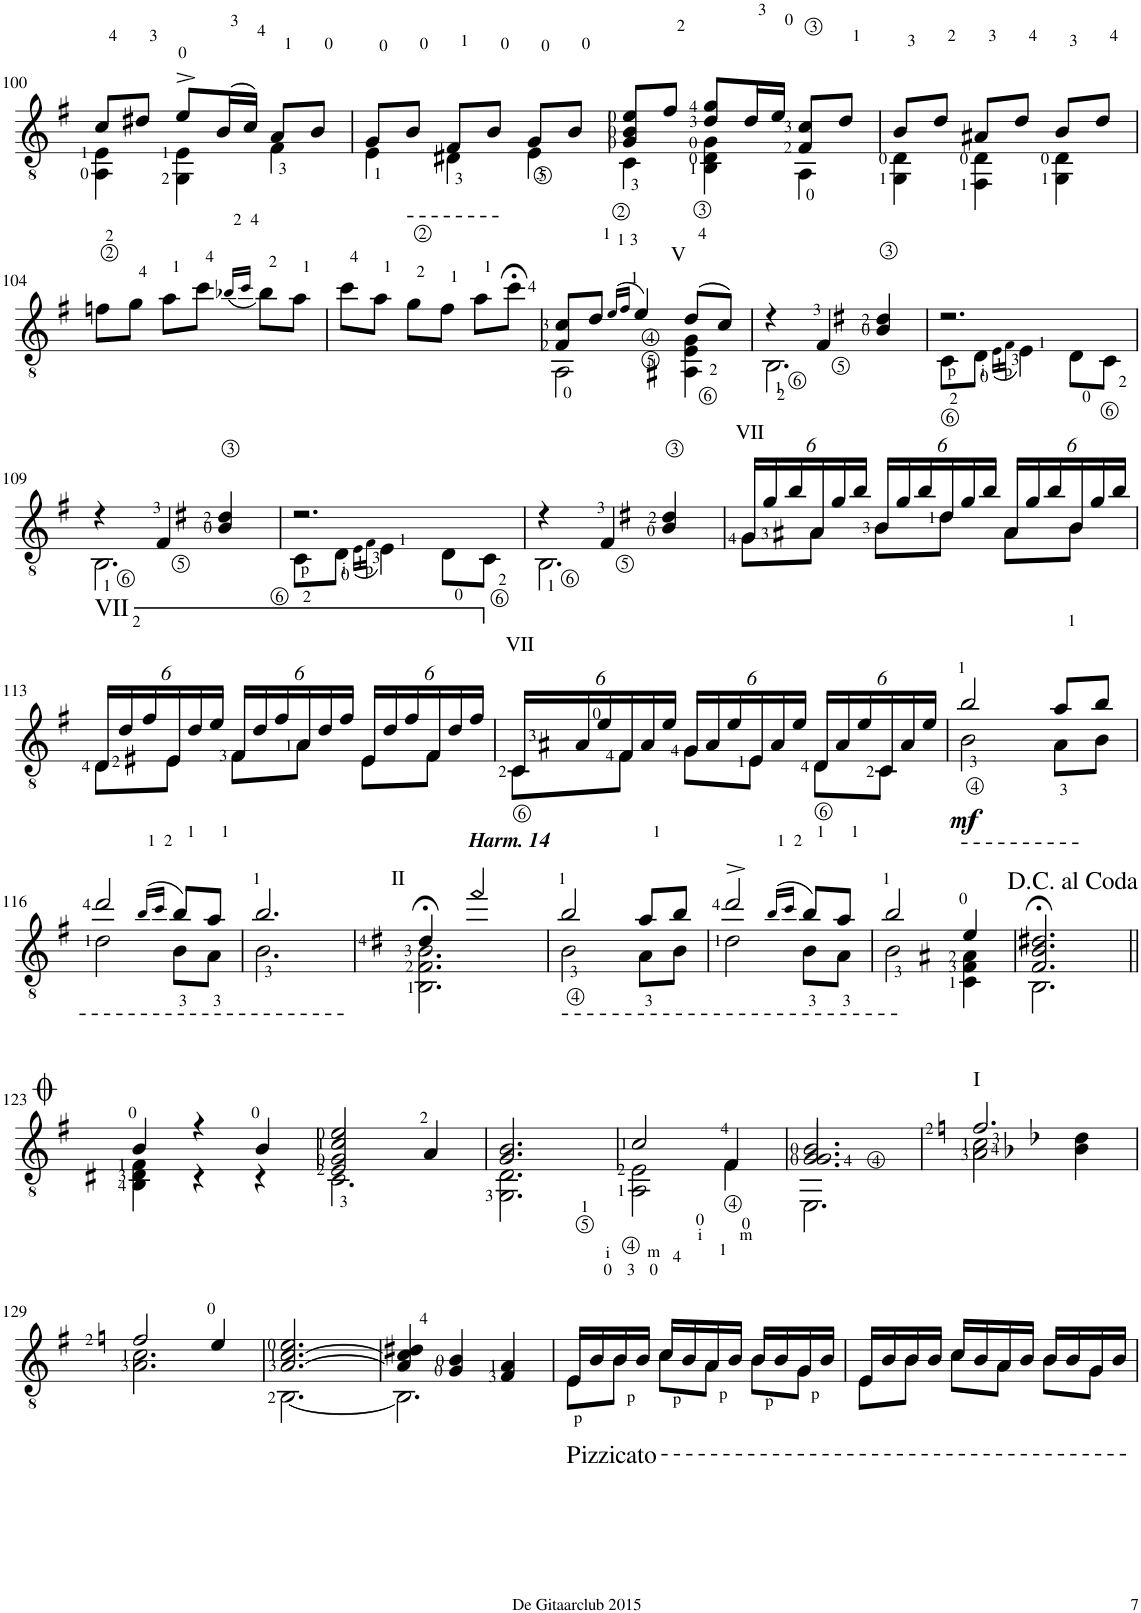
**kern	**dynam
*part1	*part1
*staff1	*staff1
*I"Klassieke gitaar	*
*I'Git.	*
!!LO:PB:g=z
*clefGv2	*
*k[f#]	*
*M3/4	*
=100	=100
*^	*
8c/L	4AA\ 4E\	.
8d#X/J	.	.
8e^/L	4GG\ 4E\	.
(16B/L	.	.
16c/JJ)	.	.
8A/L	4F#\	.
8B/J	.	.
=101	=101	=101
8G/L	4E\	.
8B/J	.	.
8F#/L	4D#X\	.
8B/J	.	.
8G/L	4E<\	.
8B/J	.	.
=102	=102	=102
8G/ 8B/ 8e/L	4C\	.
8f#/J	.	.
8d/ 8g/L	4BB\ 4D\ 4G\	.
16d/L	.	.
16e/JJ	.	.
8F#/ 8c/L	4AA\	.
8d/J	.	.
=103	=103	=103
8B/L	4GG\ 4D\	.
8d/J	.	.
8A#X/L	4FF#\ 4D\	.
8d/J	.	.
8B/L	4GG\ 4D\	.
8d/J	.	.
*v	*v	*
!!LO:LB:g=z
=104	=104
8fn\L	.
8g\J	.
8a\L	.
8cc\J	.
(16qb-X/LL	.
16qcc/JJ	.
8b-\L)	.
8a\J	.
=105	=105
8cc\L	.
8a\J	.
8g\L	.
8f#\J	.
8a\L	.
8cc;<\J	.
=106	=106
*^	*
8F#/ 8c/L	2AA\	.
8d/J	.	.
(16qe/LL	.	.
16qf#/JJ	.	.
4e/)	.	.
!LO:TX:a:t=V	!	!
(8d/L	4AA#X\ 4E\ 4G\	.
8c/J)	.	.
=107	=107	=107
4r	2.BB\	.
4F#/	.	.
4B/ 4d#X/	.	.
=108	=108	=108
2.r	8C<\L	.
.	8D\J	.
.	(16qE\LL	.
.	16qF#\JJ	.
.	4E\)	.
.	8D\L	.
.	8C<\J	.
!!LO:LB:g=z	!!
=109	=109	=109
4r	2.BB\	.
4F#/	.	.
4B/ 4d#X/	.	.
=110	=110	=110
2.r	8C\L	.
.	8D\J	.
.	(16qE\LL	.
.	16qF#\JJ	.
.	4E\)	.
.	8D\L	.
.	8C\J	.
=111	=111	=111
4r	2.BB\	.
4F#/	.	.
4B/ 4d#X/	.	.
=112	=112	=112
*Xbrackettup	*	*
!LO:TX:a:t=VII	!	!
24G/LL	8G\L	.
24g/	.	.
24b/	.	.
24A#X/	8A#\J	.
24g/	.	.
24b/JJ	.	.
24B/LL	8B\L	.
24g/	.	.
24b/	.	.
24d/	8d\J	.
24g/	.	.
24b/JJ	.	.
24A#/LL	8A#\L	.
24g/	.	.
24b/	.	.
24B/	8B\J	.
24g/	.	.
24b/JJ	.	.
!!LO:LB:g=z	!!
=113	=113	=113
!LO:TX:a:t=VII	!	!
24D/LL	8D\L	.
24d/	.	.
24f#/	.	.
24E#X/	8E#\J	.
24d/	.	.
24e/JJ	.	.
24F#/LL	8F#\L	.
24d/	.	.
24f#/	.	.
24A/	8A\J	.
24d/	.	.
24f#/JJ	.	.
24E#/LL	8E#\L	.
24d/	.	.
24f#/	.	.
24F#/	8F#\J	.
24d/	.	.
24f#/JJ	.	.
=114	=114	=114
!LO:TX:a:t=VII	!	!
24C</LL	8C\L	.
24A#X/	.	.
24e/	.	.
24F#/	8F#\J	.
24A#/	.	.
24e/JJ	.	.
24G/LL	8G\L	.
24A#/	.	.
24e/	.	.
24E/	8E\J	.
24A#/	.	.
24e/JJ	.	.
24D</LL	8D\L	.
24A#/	.	.
24e/	.	.
24C/	8C\J	.
24A#/	.	.
24e/JJ	.	.
=115	=115	=115
!	!	!LO:DY:b
2b/	2B<\	mf
8a/L	8A<\L	.
8b/J	8B\J	.
!!LO:LB:g=z	!!
=116	=116	=116
2dd/	2d\	.
(16qb/LL	.	.
16qcc/JJ	.	.
8b/L)	8B<\L	.
8a/J	8A<\J	.
=117	=117	=117
2.b/	2.B\	.
=118	=118	=118
!LO:TX:a:t=II	!	!
4d#X;</	2.BB\ 2.F#\ 2.B\	.
!LO:TX:a:Bi:t=Harm. 14	!	!
2ff#/	.	.
=119	=119	=119
2b/	2B<\	.
8a/L	8A<\L	.
8b/J	8B\J	.
=120	=120	=120
2dd^/	2d\	.
(16qb/LL	.	.
16qcc/JJ	.	.
8b/L)	8B<\L	.
8a/J	8A<\J	.
=121	=121	=121
2b/	2B\	.
4e/	4C\ 4F#\ 4A#X\	.
=122	=122	=122
2.F#/;< 2.B/;< 2.d#X/;<	2.BB\	.
!!LO:LB:g=z	!!
=123||	=123||	=123||
4B/	4BB\ 4D#X\ 4F#\	.
4r	4r	.
4B/	4r	.
=124	=124	=124
2E/ 2G/ 2c/ 2e/	2.C\	.
4A/	.	.
=125	=125	=125
2.G/ 2.B/	2.GG\ 2.D\	.
=126	=126	=126
2c/	2AA\ 2E\	.
4F#</	4F#\	.
=127	=127	=127
*	*^	*
2.G/ 2.B/	2.EE\	2.G/	.
=128	=128	=128	=128
!LO:TX:a:t=I	!	!	!
*	*v	*v	*
2.fn/	2A\ 2c\	.
.	4B-X\ 4d-X\	.
!!LO:LB:g=z	!!
=129	=129	=129
2fn/	2.A\ 2.c\	.
4e/	.	.
=130	=130	=130
[2.A/ [2.c/ 2.e/	[2.BB\	.
=131	=131	=131
4A/] 4c/] 4d#X/	2.BB\]	.
4G/ 4B/	.	.
4F#/ 4A/	.	.
=132	=132	=132
!LO:TX:b:t=Pizzicato	!	!
16E/LL	8E\L	.
16B/	.	.
16B</	8B\J	.
16B/JJ	.	.
16c</LL	8c\L	.
16B/	.	.
16A</	8A\J	.
16B/JJ	.	.
16B</LL	8B\L	.
16B/	.	.
16G</	8G\J	.
16B/JJ	.	.
=133	=133	=133
16E/LL	8E\L	.
16B/	.	.
16B/	8B\J	.
16B/JJ	.	.
16c/LL	8c\L	.
16B/	.	.
16A/	8A\J	.
16B/JJ	.	.
16B/LL	8B\L	.
16B/	.	.
16G/	8G\J	.
16B/JJ	.	.
*v	*v	*
=	=
*-	*-
